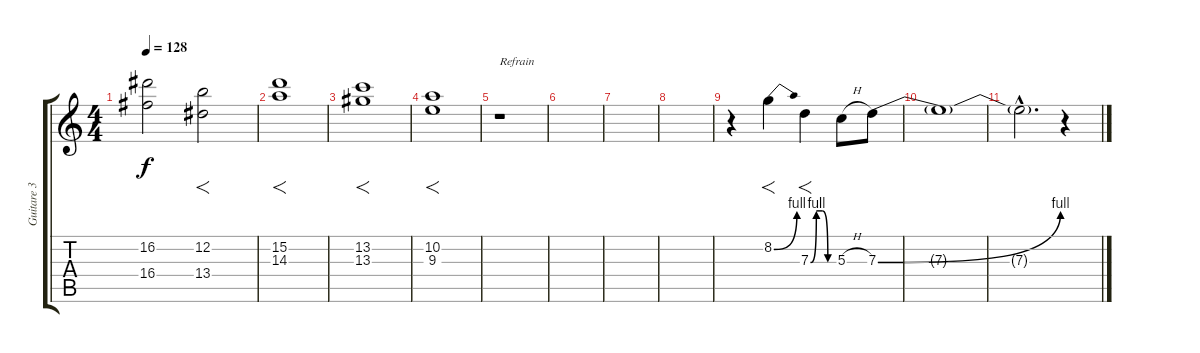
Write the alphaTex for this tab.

\track ("Guitare 3 / Saxophone" "Guitare 3 ") {instrument electricguitarjazz}
\staff {score tabs}
\tuning (E4 B3 G3 D3 A2 E2) {hide}
\ts (4 4)
\tempo 128
\clef g2
\ks c
(16.2{t} 16.4{t}).2{dy f} (12.2 13.4).2{f} |
(15.2 14.3).1{f} |
(13.2 13.3).1{f} |
(10.2 9.3).1{f} |
r.1{txt "Refrain"} |
|
|
|
r.4 8.2{be (bend 0 0 60 4)}.4{f} 7.3{be (custom 0 0 15 4 30 4 45 0 60 0)}.4{f} 5.3{h}.8 7.3{be (bend 0 0 60 4)}.8 |
7.3{t}.1 |
7.3{hac t}.2{d} r.4
